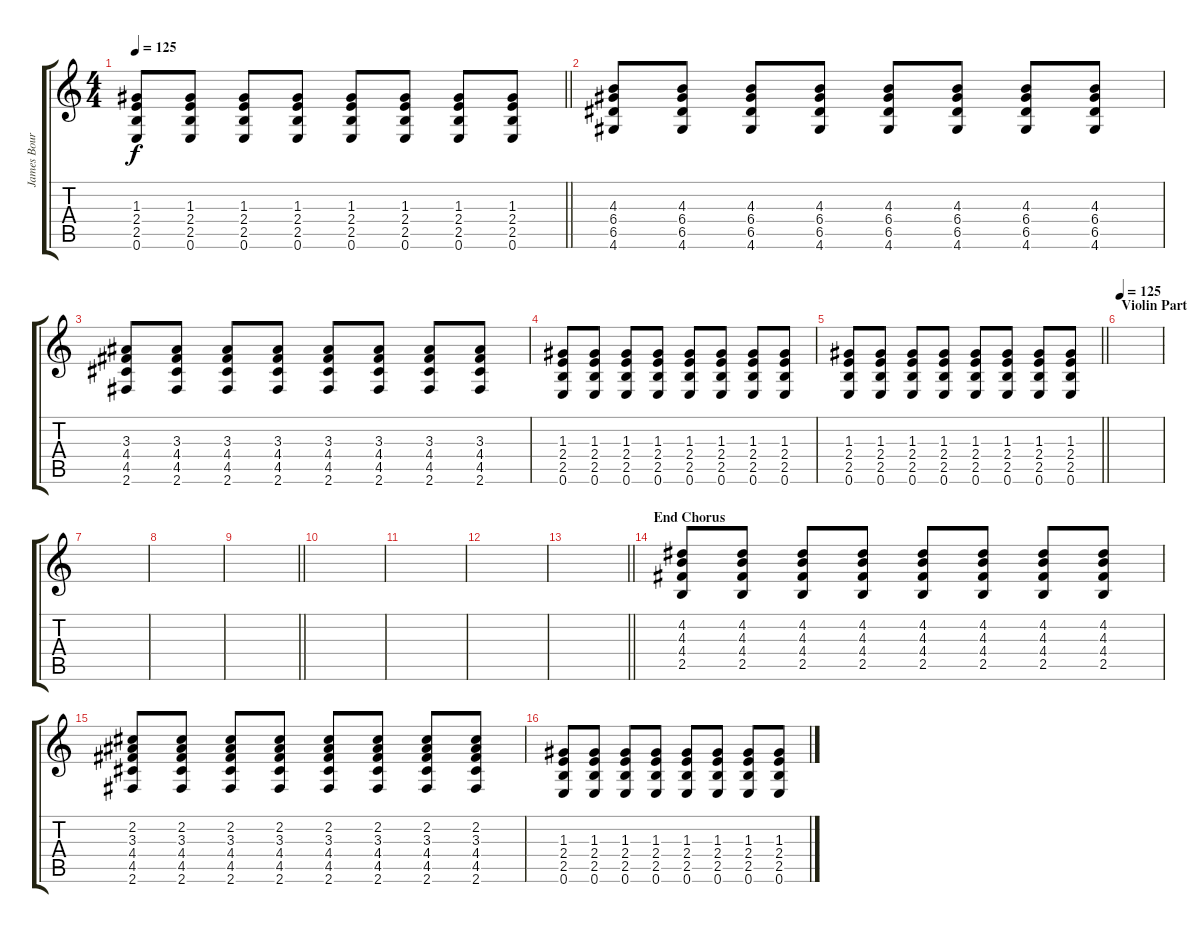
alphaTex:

\track ("James Bourne" "James Bour") {instrument acousticguitarsteel}
\staff {score tabs}
\tuning (E4 B3 G3 D3 A2 E2) {hide}
\ts (4 4)
\tempo 125
\clef g2
\barLineRight lightlight
\ks c
(1.3 2.4 2.5 0.6).8{dy f} (1.3 2.4 2.5 0.6).8 (1.3 2.4 2.5 0.6).8 (1.3 2.4 2.5 0.6).8 (1.3 2.4 2.5 0.6).8 (1.3 2.4 2.5 0.6).8 (1.3 2.4 2.5 0.6).8 (1.3 2.4 2.5 0.6).8 |
(4.3 6.4 6.5 4.6).8 (4.3 6.4 6.5 4.6).8 (4.3 6.4 6.5 4.6).8 (4.3 6.4 6.5 4.6).8 (4.3 6.4 6.5 4.6).8 (4.3 6.4 6.5 4.6).8 (4.3 6.4 6.5 4.6).8 (4.3 6.4 6.5 4.6).8 |
(3.3 4.4 4.5 2.6).8 (3.3 4.4 4.5 2.6).8 (3.3 4.4 4.5 2.6).8 (3.3 4.4 4.5 2.6).8 (3.3 4.4 4.5 2.6).8 (3.3 4.4 4.5 2.6).8 (3.3 4.4 4.5 2.6).8 (3.3 4.4 4.5 2.6).8 |
(1.3 2.4 2.5 0.6).8 (1.3 2.4 2.5 0.6).8 (1.3 2.4 2.5 0.6).8 (1.3 2.4 2.5 0.6).8 (1.3 2.4 2.5 0.6).8 (1.3 2.4 2.5 0.6).8 (1.3 2.4 2.5 0.6).8 (1.3 2.4 2.5 0.6).8 |
\barLineRight lightlight
(1.3 2.4 2.5 0.6).8 (1.3 2.4 2.5 0.6).8 (1.3 2.4 2.5 0.6).8 (1.3 2.4 2.5 0.6).8 (1.3 2.4 2.5 0.6).8 (1.3 2.4 2.5 0.6).8 (1.3 2.4 2.5 0.6).8 (1.3 2.4 2.5 0.6).8 |
\section ("" "Violin Part")
\tempo 125
|
|
|
\barLineRight lightlight
|
|
|
|
\barLineRight lightlight
|
\section ("" "End Chorus")
(4.2 4.3 4.4 2.5).8 (4.2 4.3 4.4 2.5).8 (4.2 4.3 4.4 2.5).8 (4.2 4.3 4.4 2.5).8 (4.2 4.3 4.4 2.5).8 (4.2 4.3 4.4 2.5).8 (4.2 4.3 4.4 2.5).8 (4.2 4.3 4.4 2.5).8 |
(2.2 3.3 4.4 4.5 2.6).8 (2.2 3.3 4.4 4.5 2.6).8 (2.2 3.3 4.4 4.5 2.6).8 (2.2 3.3 4.4 4.5 2.6).8 (2.2 3.3 4.4 4.5 2.6).8 (2.2 3.3 4.4 4.5 2.6).8 (2.2 3.3 4.4 4.5 2.6).8 (2.2 3.3 4.4 4.5 2.6).8 |
(1.3 2.4 2.5 0.6).8 (1.3 2.4 2.5 0.6).8 (1.3 2.4 2.5 0.6).8 (1.3 2.4 2.5 0.6).8 (1.3 2.4 2.5 0.6).8 (1.3 2.4 2.5 0.6).8 (1.3 2.4 2.5 0.6).8 (1.3 2.4 2.5 0.6).8
